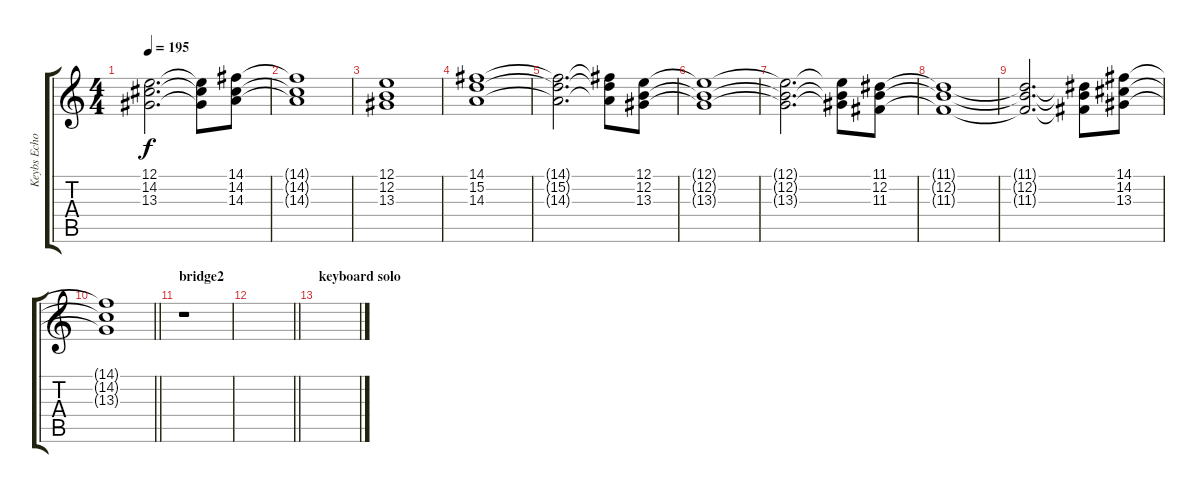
\track ("Keybs Echo" "Keybs Echo") {instrument fx7echoes}
\staff {score tabs}
\tuning (E4 B3 G3 D3 A2 E2) {hide}
\ts (4 4)
\tempo 195
\clef g2
\ks c
(12.1{t} 14.2{t} 13.3{t}).2{d dy f} (12.1{t} 14.2{t} 13.3{t}).8 (14.1 14.2 14.3).8 |
(14.1{t} 14.2{t} 14.3{t}).1 |
(12.1 12.2 13.3).1 |
(14.1 15.2 14.3).1 |
(14.1{t} 15.2{t} 14.3{t}).2{d} (14.1{t} 15.2{t} 14.3{t}).8 (12.1 12.2 13.3).8 |
(12.1{t} 12.2{t} 13.3{t}).1 |
(12.1{t} 12.2{t} 13.3{t}).2{d} (12.1{t} 12.2{t} 13.3{t}).8 (11.1 12.2 11.3).8 |
(11.1{t} 12.2{t} 11.3{t}).1 |
(11.1{t} 12.2{t} 11.3{t}).2{d} (11.1{t} 12.2{t} 11.3{t}).8 (14.1 14.2 13.3).8 |
\barLineRight lightlight
(14.1{t} 14.2{t} 13.3{t}).1 |
\section ("" "bridge2")
r.1 |
\barLineRight lightlight
|
\section ("" "keyboard solo")
